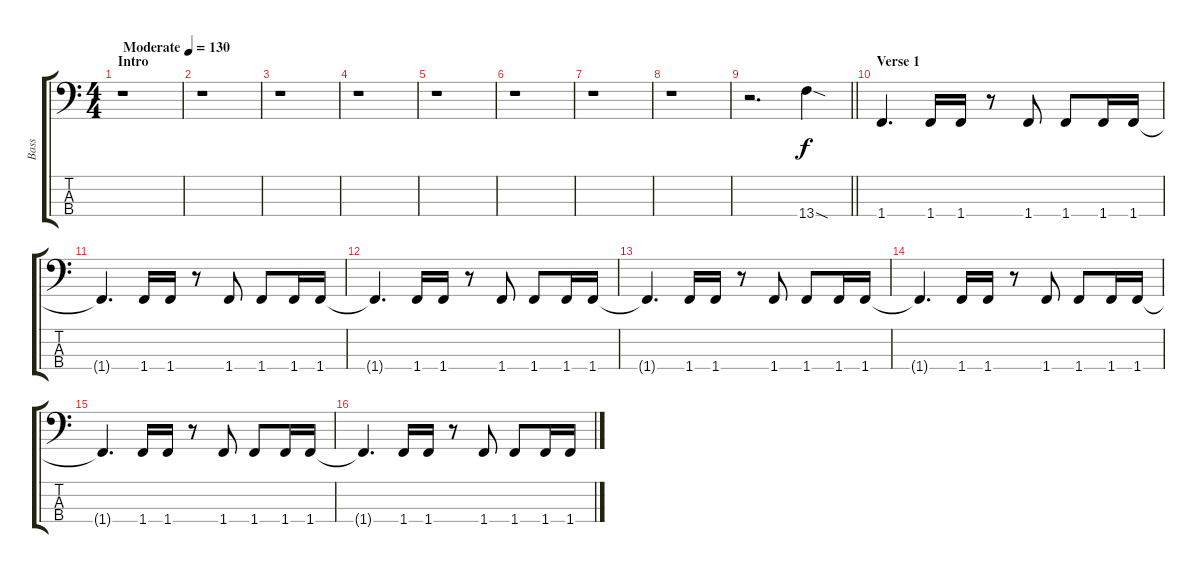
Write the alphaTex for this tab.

\track ("Bass" "Bass") {instrument electricbassfinger}
\staff {score tabs}
\tuning (G2 D2 A1 E1) {hide}
\ts (4 4)
\section ("" "Intro")
\tempo (130 "Moderate")
\clef f4
\ks c
r.1{dy f instrument electricbassfinger} |
r.1 |
r.1 |
r.1 |
r.1 |
r.1 |
r.1 |
r.1 |
\barLineRight lightlight
r.2{d} 13.4{sod}.4 |
\section ("" "Verse 1")
1.4.4{d} 1.4.16 1.4.16 r.8 1.4.8 1.4.8 1.4.16 1.4.16 |
1.4{t}.4{d} 1.4.16 1.4.16 r.8 1.4.8 1.4.8 1.4.16 1.4.16 |
1.4{t}.4{d} 1.4.16 1.4.16 r.8 1.4.8 1.4.8 1.4.16 1.4.16 |
1.4{t}.4{d} 1.4.16 1.4.16 r.8 1.4.8 1.4.8 1.4.16 1.4.16 |
1.4{t}.4{d} 1.4.16 1.4.16 r.8 1.4.8 1.4.8 1.4.16 1.4.16 |
1.4{t}.4{d} 1.4.16 1.4.16 r.8 1.4.8 1.4.8 1.4.16 1.4.16 |
1.4{t}.4{d} 1.4.16 1.4.16 r.8 1.4.8 1.4.8 1.4.16 1.4.16
